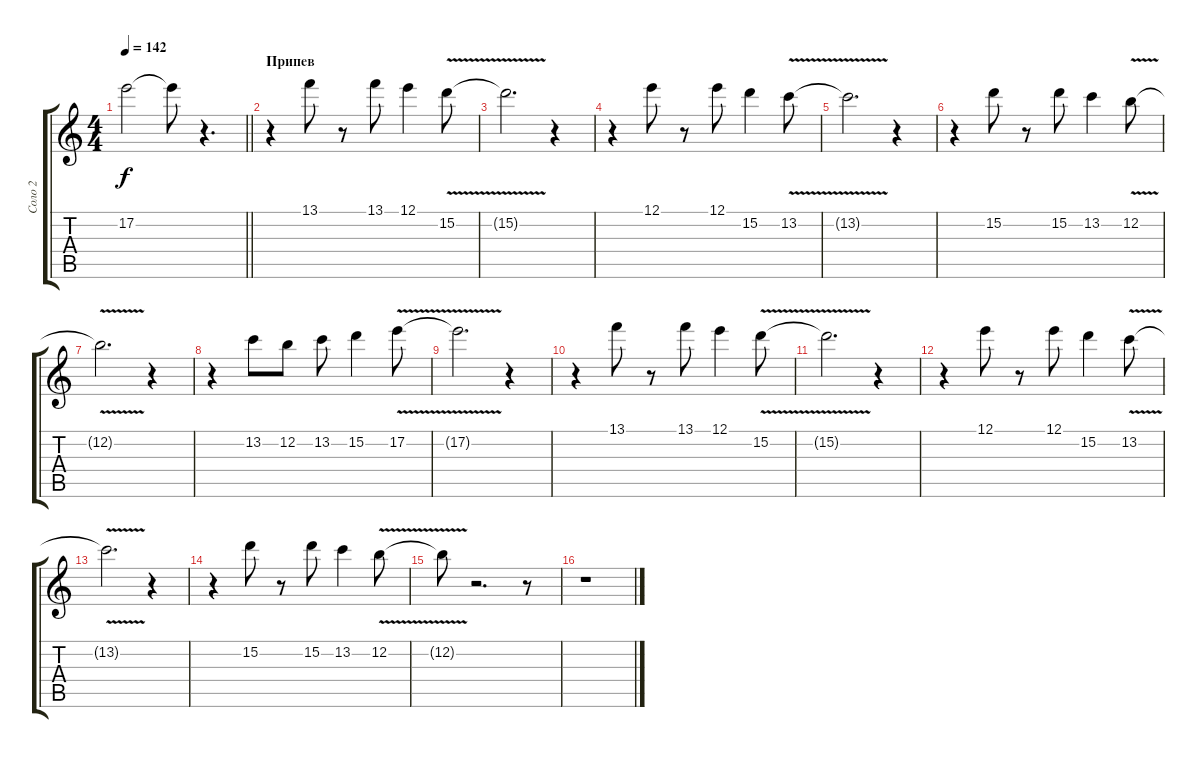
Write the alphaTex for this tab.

\track ("Соло 2" "Соло 2") {instrument overdrivenguitar}
\staff {score tabs}
\tuning (E4 B3 G3 D3 A2 E2) {hide}
\ts (4 4)
\tempo 142
\clef g2
\barLineRight lightlight
\ks c
17.2{t}.2{dy f} 17.2{t}.8 r.4{d} |
\section ("" "Припев")
r.4 13.1.8 r.8 13.1.8 12.1.4 15.2{v}.8 |
15.2{t}.2{d} r.4 |
r.4 12.1.8 r.8 12.1.8 15.2.4 13.2{v}.8 |
13.2{t}.2{d} r.4 |
r.4 15.2.8 r.8 15.2.8 13.2.4 12.2{v}.8 |
12.2{t}.2{d} r.4 |
r.4 13.2.8 12.2.8 13.2.8 15.2.4 17.2{v}.8 |
17.2{t}.2{d} r.4 |
r.4 13.1.8 r.8 13.1.8 12.1.4 15.2{v}.8 |
15.2{t}.2{d} r.4 |
r.4 12.1.8 r.8 12.1.8 15.2.4 13.2{v}.8 |
13.2{t}.2{d} r.4 |
r.4 15.2.8 r.8 15.2.8 13.2.4 12.2{v}.8 |
12.2{t}.8 r.2{d} r.8 |
r.1
